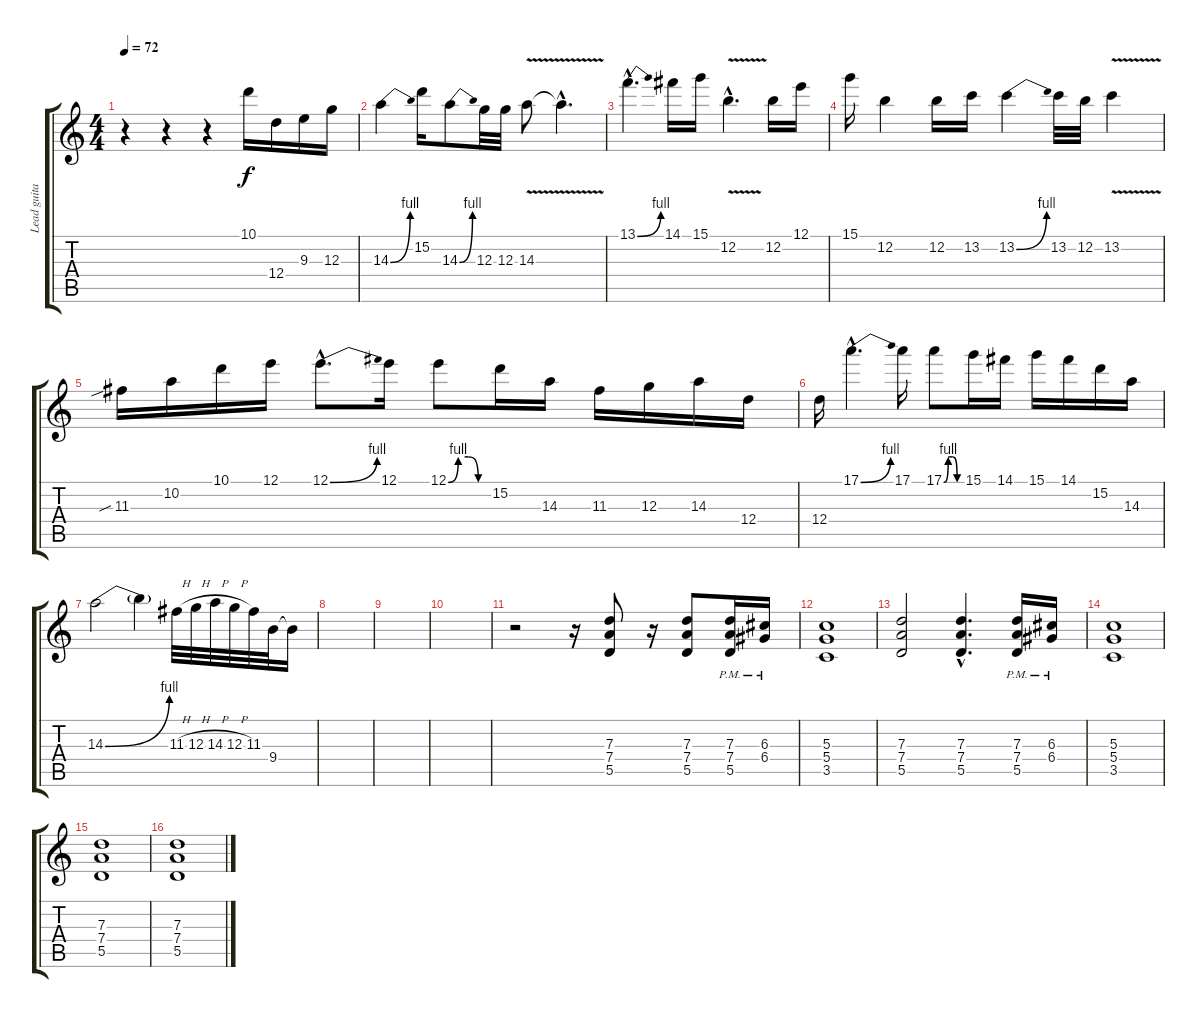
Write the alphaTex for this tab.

\track ("Lead guitar" "Lead guita") {instrument acousticguitarsteel}
\staff {score tabs}
\tuning (E4 B3 G3 D3 A2 E2) {hide}
\ts (4 4)
\tempo 72
\clef g2
\ks c
r.4{dy f} r.4 r.4 10.1.16 12.4.16 9.3.16 12.3.16 |
14.3{be (bend 0 0 60 4)}.4 15.2.16 14.3{be (bend 0 0 60 4)}.8 12.3.32 12.3.32 14.3{v}.8 14.3{hac t}.4{d} |
13.1{be (bend 0 0 60 4) hac}.4{d} 14.1.16 15.1.16 12.2{v hac}.4{d} 12.2.16 12.1.16 |
15.1.16 12.2.4 12.2.16 13.2.16 13.2{be (bend 0 0 60 4)}.4 13.2.32 12.2.32 13.2{v}.4 |
11.3{sib}.16 10.2.16 10.1.16 12.1.16 12.1{be (bend 0 0 60 4) hac}.8{d} 12.1.16 12.1{be (custom 0 0 15 4 30 4 45 0 60 0)}.8 15.2.16 14.3.16 11.3.16 12.3.16 14.3.16 12.4.16 |
12.4.16 17.1{be (bend 0 0 60 4) hac}.4{d} 17.1.16 17.1{be (custom 0 0 15 4 30 4 45 0 60 0)}.8 15.1.16 14.1.16 15.1.16 14.1.16 15.2.16 14.3.16 |
14.3{be (bend 0 0 60 4)}.2 14.3{t}.4 11.3{h}.32 12.3{h}.32 14.3{h}.32 12.3{h}.32 11.3.32 9.4.32 9.4{t}.16 |
|
|
|
r.2 r.16 (7.3 7.4 5.5).8 r.16 (7.3 7.4 5.5).8 (7.3 7.4 5.5{pm}).16 (6.3{pm} 6.4{pm}).16 |
(5.3 5.4 3.5).1 |
(7.3 7.4 5.5).2 (7.3{hac} 7.4{hac} 5.5{hac}).4{d} (7.3{pm} 7.4{pm} 5.5{pm}).16 (6.3 6.4{pm}).16 |
(5.3 5.4 3.5).1 |
(7.3 7.4 5.5).1 |
(7.3 7.4 5.5).1
